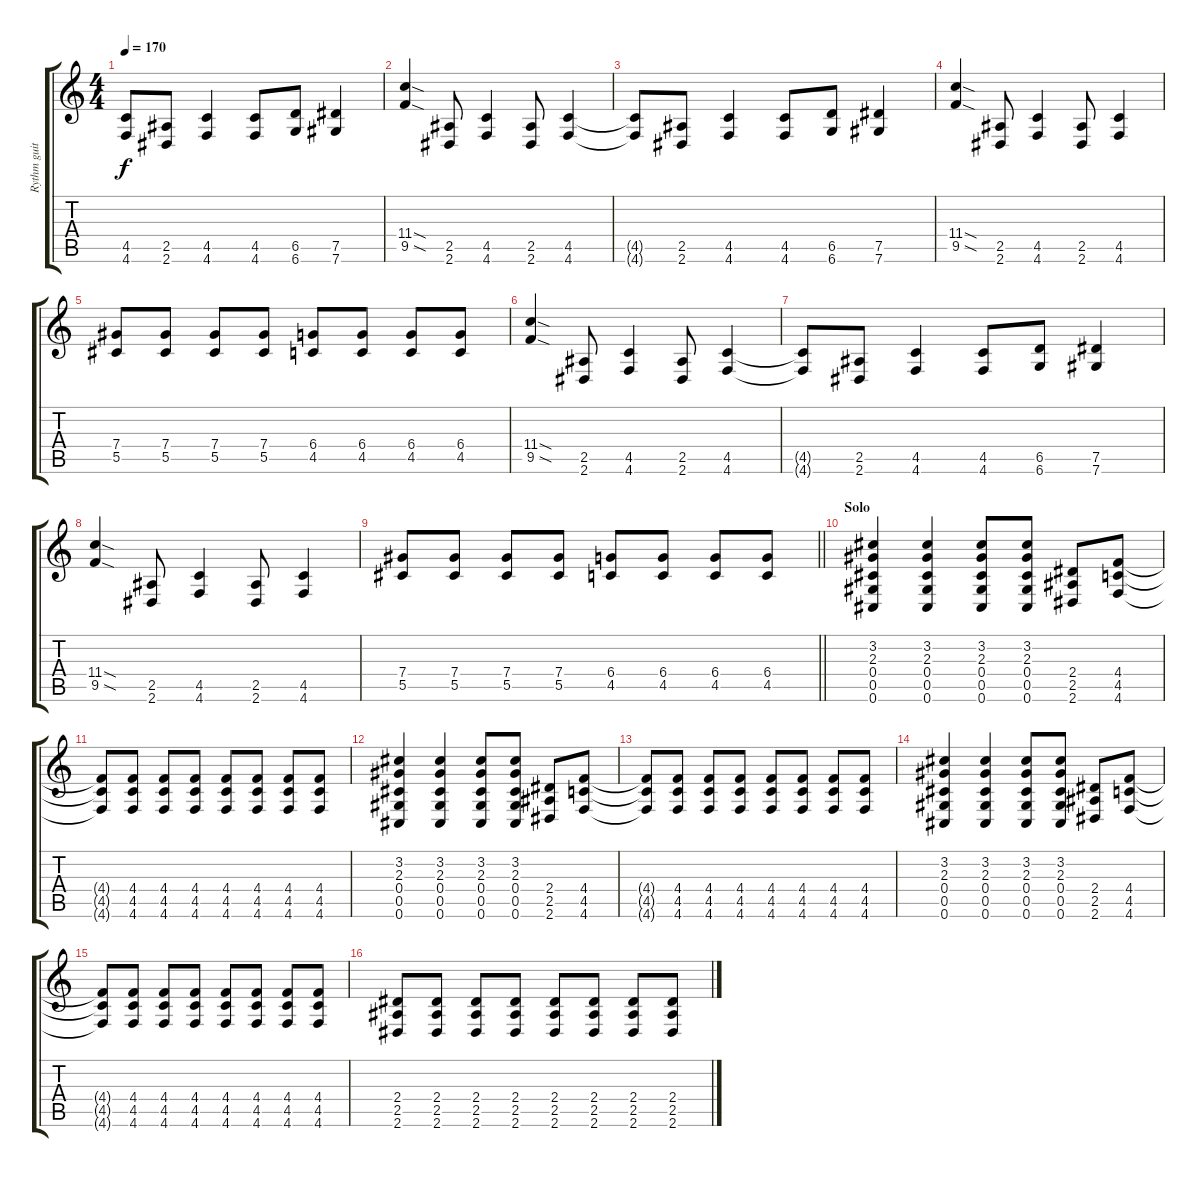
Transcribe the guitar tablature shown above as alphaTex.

\track ("Rythm guitar" "Rythm guit") {instrument distortionguitar}
\staff {score tabs}
\tuning (Eb4 Bb3 Gb3 Db3 Ab2 Db2) {hide}
\ts (4 4)
\tempo 170
\clef g2
\ks c
(4.5{t} 4.6{t}).8{dy f} (2.5 2.6).8 (4.5 4.6).4 (4.5 4.6).8 (6.5 6.6).8 (7.5 7.6).4 |
(11.4{sod} 9.5{sod}).4 (2.5 2.6).8 (4.5 4.6).4 (2.5 2.6).8 (4.5 4.6).4 |
(4.5{t} 4.6{t}).8 (2.5 2.6).8 (4.5 4.6).4 (4.5 4.6).8 (6.5 6.6).8 (7.5 7.6).4 |
(11.4{sod} 9.5{sod}).4 (2.5 2.6).8 (4.5 4.6).4 (2.5 2.6).8 (4.5 4.6).4 |
(7.4 5.5).8 (7.4 5.5).8 (7.4 5.5).8 (7.4 5.5).8 (6.4 4.5).8 (6.4 4.5).8 (6.4 4.5).8 (6.4 4.5).8 |
(11.4{sod} 9.5{sod}).4 (2.5 2.6).8 (4.5 4.6).4 (2.5 2.6).8 (4.5 4.6).4 |
(4.5{t} 4.6{t}).8 (2.5 2.6).8 (4.5 4.6).4 (4.5 4.6).8 (6.5 6.6).8 (7.5 7.6).4 |
(11.4{sod} 9.5{sod}).4 (2.5 2.6).8 (4.5 4.6).4 (2.5 2.6).8 (4.5 4.6).4 |
\barLineRight lightlight
(7.4 5.5).8 (7.4 5.5).8 (7.4 5.5).8 (7.4 5.5).8 (6.4 4.5).8 (6.4 4.5).8 (6.4 4.5).8 (6.4 4.5).8 |
\section ("" "Solo")
(3.2 2.3 0.4 0.5 0.6).4 (3.2 2.3 0.4 0.5 0.6).4 (3.2 2.3 0.4 0.5 0.6).8 (3.2 2.3 0.4 0.5 0.6).8 (2.4 2.5 2.6).8 (4.4 4.5 4.6).8 |
(4.4{t} 4.5{t} 4.6{t}).8 (4.4 4.5 4.6).8 (4.4 4.5 4.6).8 (4.4 4.5 4.6).8 (4.4 4.5 4.6).8 (4.4 4.5 4.6).8 (4.4 4.5 4.6).8 (4.4 4.5 4.6).8 |
(3.2 2.3 0.4 0.5 0.6).4 (3.2 2.3 0.4 0.5 0.6).4 (3.2 2.3 0.4 0.5 0.6).8 (3.2 2.3 0.4 0.5 0.6).8 (2.4 2.5 2.6).8 (4.4 4.5 4.6).8 |
(4.4{t} 4.5{t} 4.6{t}).8 (4.4 4.5 4.6).8 (4.4 4.5 4.6).8 (4.4 4.5 4.6).8 (4.4 4.5 4.6).8 (4.4 4.5 4.6).8 (4.4 4.5 4.6).8 (4.4 4.5 4.6).8 |
(3.2 2.3 0.4 0.5 0.6).4 (3.2 2.3 0.4 0.5 0.6).4 (3.2 2.3 0.4 0.5 0.6).8 (3.2 2.3 0.4 0.5 0.6).8 (2.4 2.5 2.6).8 (4.4 4.5 4.6).8 |
(4.4{t} 4.5{t} 4.6{t}).8 (4.4 4.5 4.6).8 (4.4 4.5 4.6).8 (4.4 4.5 4.6).8 (4.4 4.5 4.6).8 (4.4 4.5 4.6).8 (4.4 4.5 4.6).8 (4.4 4.5 4.6).8 |
(2.4 2.5 2.6).8 (2.4 2.5 2.6).8 (2.4 2.5 2.6).8 (2.4 2.5 2.6).8 (2.4 2.5 2.6).8 (2.4 2.5 2.6).8 (2.4 2.5 2.6).8 (2.4 2.5 2.6).8
